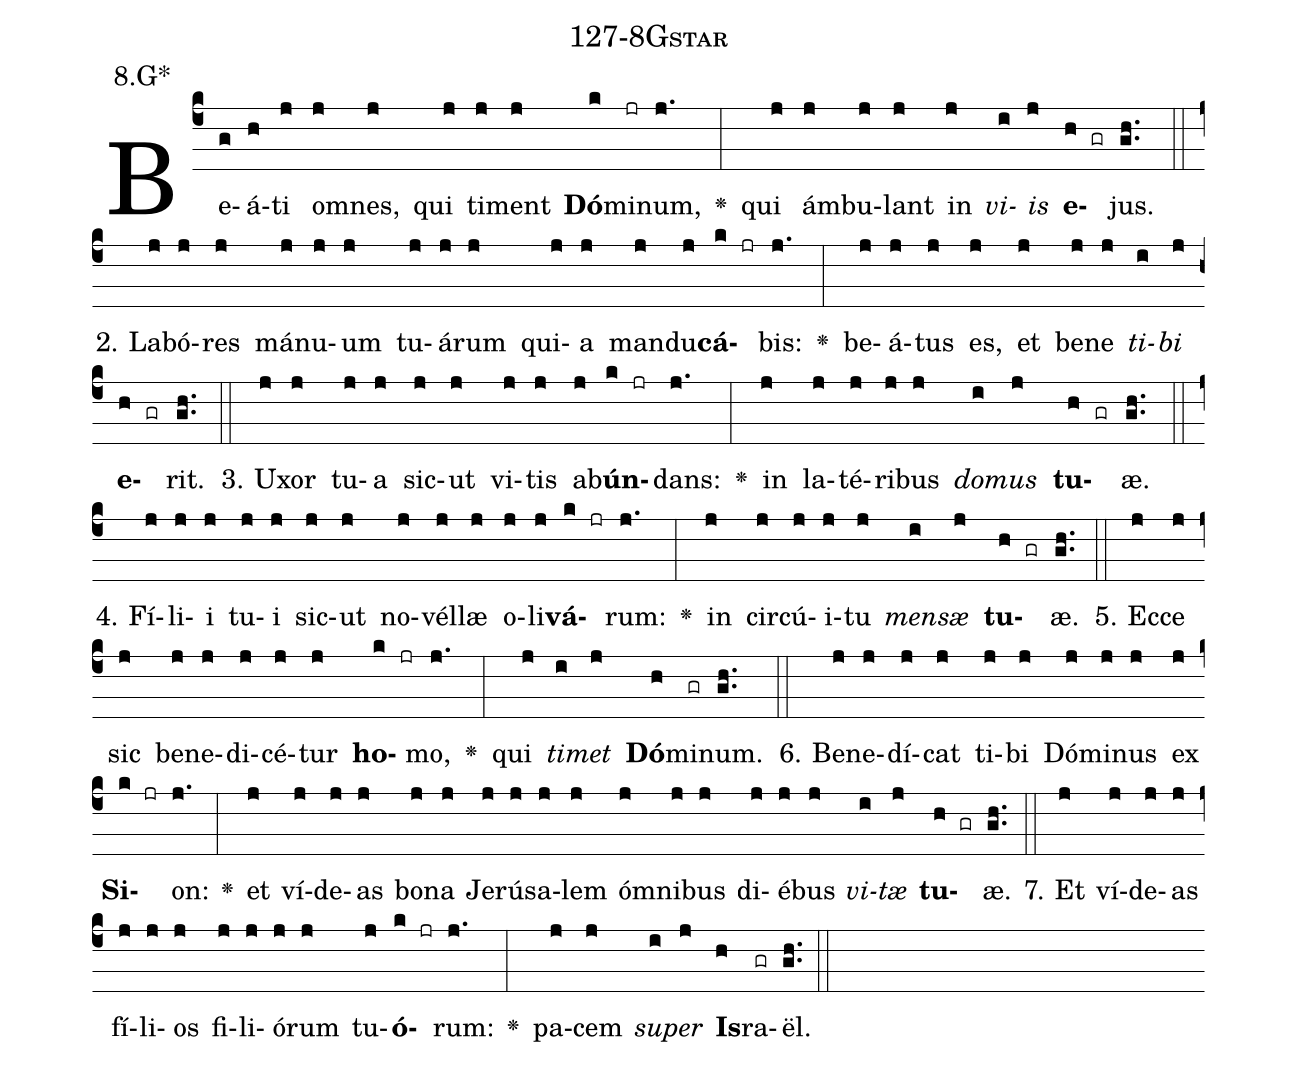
name: 127-8Gstar;
annotation: 8.G*;
%%
(c4)Be(g)á(h)ti(j) om(j)nes,(j) qui(j) ti(j)ment(j) <b>Dó</b>(k)mi(jr)num,(j.) <v>\greheightstar</v>(:) qui(j) ám(j)bu(j)lant(j) in(j) <i>vi</i>(i)<i>is</i>(j) <b>e</b>(h gr)jus.(gh..) (::)
2. La(j)bó(j)res(j) má(j)nu(j)um(j) tu(j)á(j)rum(j) qui(j)a(j) man(j)du(j)<b>cá</b>(k jr)bis:(j.) <v>\greheightstar</v>(:) be(j)á(j)tus(j) es,(j) et(j) be(j)ne(j) <i>ti</i>(i)<i>bi</i>(j) <b>e</b>(h gr)rit.(gh..) (::)
3. U(j)xor(j) tu(j)a(j) sic(j)ut(j) vi(j)tis(j) ab(j)<b>ún</b>(k jr)dans:(j.) <v>\greheightstar</v>(:) in(j) la(j)té(j)ri(j)bus(j) <i>do</i>(i)<i>mus</i>(j) <b>tu</b>(h gr)æ.(gh..) (::)
4. Fí(j)li(j)i(j) tu(j)i(j) sic(j)ut(j) no(j)vél(j)læ(j) o(j)li(j)<b>vá</b>(k jr)rum:(j.) <v>\greheightstar</v>(:) in(j) cir(j)cú(j)i(j)tu(j) <i>men</i>(i)<i>sæ</i>(j) <b>tu</b>(h gr)æ.(gh..) (::)
5. Ec(j)ce(j) sic(j) be(j)ne(j)di(j)cé(j)tur(j) <b>ho</b>(k jr)mo,(j.) <v>\greheightstar</v>(:) qui(j) <i>ti</i>(i)<i>met</i>(j) <b>Dó</b>(h)mi(gr)num.(gh..) (::)
6. Be(j)ne(j)dí(j)cat(j) ti(j)bi(j) Dó(j)mi(j)nus(j) ex(j) <b>Si</b>(k jr)on:(j.) <v>\greheightstar</v>(:) et(j) ví(j)de(j)as(j) bo(j)na(j) Je(j)rú(j)sa(j)lem(j) óm(j)ni(j)bus(j) di(j)é(j)bus(j) <i>vi</i>(i)<i>tæ</i>(j) <b>tu</b>(h gr)æ.(gh..) (::)
7. Et(j) ví(j)de(j)as(j) fí(j)li(j)os(j) fi(j)li(j)ó(j)rum(j) tu(j)<b>ó</b>(k jr)rum:(j.) <v>\greheightstar</v>(:) pa(j)cem(j) <i>su</i>(i)<i>per</i>(j) <b>Is</b>(h)ra(gr)ël.(gh..) (::)
